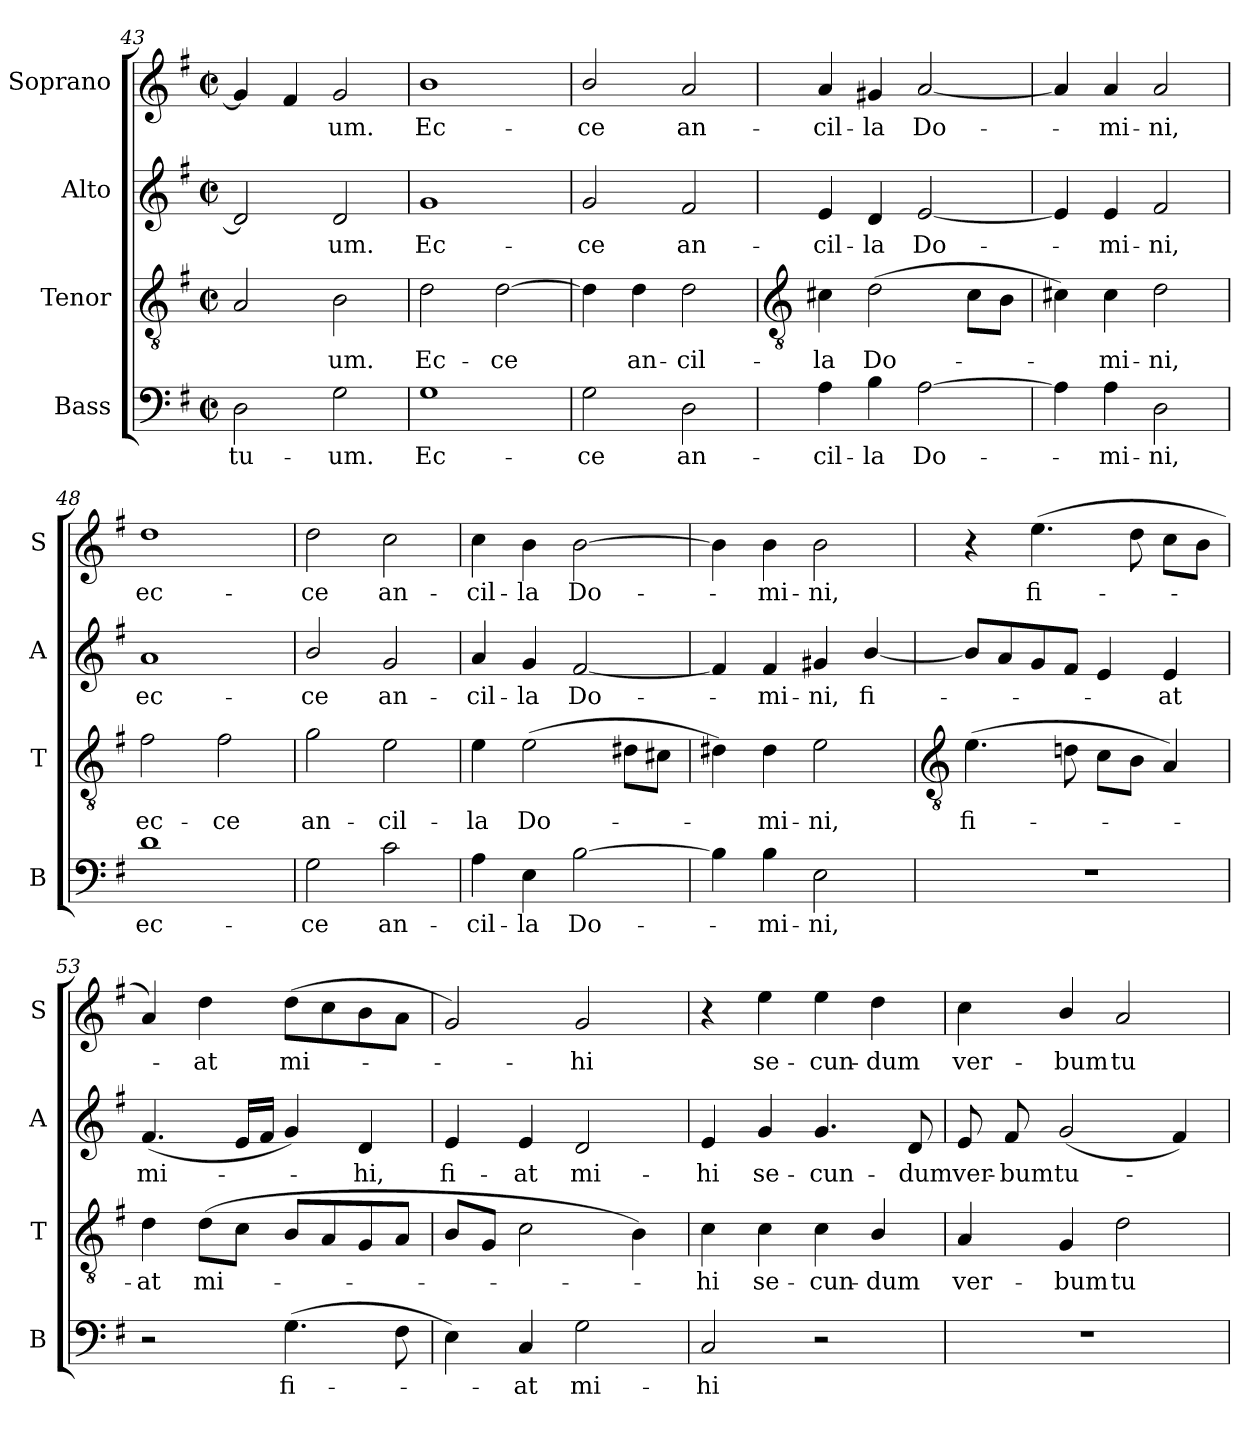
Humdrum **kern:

**kern	**text	**kern	**text	**kern	**text	**kern	**text
*part4	*part4	*part3	*part3	*part2	*part2	*part1	*part1
*staff4	*staff4	*staff3	*staff3	*staff2	*staff2	*staff1	*staff1
*I"Bass	*	*I"Tenor	*	*I"Alto	*	*I"Soprano	*
*I'B	*	*I'T	*	*I'A	*	*I'S	*
*clefF4	*	*clefGv2	*	*clefG2	*	*clefG2	*
*k[f#]	*	*k[f#]	*	*k[f#]	*	*k[f#]	*
*G:	*	*G:	*	*G:	*	*G:	*
*M2/2	*	*M2/2	*	*M2/2	*	*M2/2	*
*met(c|)	*	*met(c|)	*	*met(c|)	*	*met(c|)	*
=43	=43	=43	=43	=43	=43	=43	=43
!	!LO:LY:b	!	!	!	!	!	!
2D	tu-	2A	.	2d]	.	4g]	.
.	.	.	.	.	.	4f#	.
!	!LO:LY:b	!	!LO:LY:b	!	!LO:LY:b	!	!LO:LY:b
2G	-um.	2B	um.	2d	um.	2g	um.
=44	=44	=44	=44	=44	=44	=44	=44
!	!LO:LY:b	!	!LO:LY:b	!	!LO:LY:b	!	!LO:LY:b
1G	Ec-	2d	Ec-	1g	Ec-	1b	Ec-
!	!	!	!LO:LY:b	!	!	!	!
.	.	[2d	-ce	.	.	.	.
=45	=45	=45	=45	=45	=45	=45	=45
!	!LO:LY:b	!	!	!	!LO:LY:b	!	!LO:LY:b
2G	-ce	4d]	.	2g	-ce	2b/	-ce
!	!	!	!LO:LY:b	!	!	!	!
.	.	4d	an-	.	.	.	.
!	!LO:LY:b	!	!LO:LY:b	!	!LO:LY:b	!	!LO:LY:b
2D	an-	2d	-cil-	2f#	an-	2a	an-
!!LO:LB:g=z
=46	=46	=46	=46	=46	=46	=46	=46
*	*	*clefGv2	*	*	*	*	*
!	!LO:LY:b	!	!LO:LY:b	!	!LO:LY:b	!	!LO:LY:b
4A	-cil-	4c#X	-la	4e	-cil-	4a	-cil-
!	!LO:LY:b	!	!LO:LY:b	!	!LO:LY:b	!	!LO:LY:b
4B	-la	(>2d	Do-	4d	-la	4g#X	-la
!	!LO:LY:b	!	!	!	!LO:LY:b	!	!LO:LY:b
[2A	Do-	.	.	[2e	Do-	[2a	Do-
.	.	8c#L	.	.	.	.	.
.	.	8BJ	.	.	.	.	.
=47	=47	=47	=47	=47	=47	=47	=47
4A]	.	4c#X)	.	4e]	.	4a]	.
!	!LO:LY:b	!	!LO:LY:b	!	!LO:LY:b	!	!LO:LY:b
4A	mi-	4c#	mi-	4e	mi-	4a	mi-
!	!LO:LY:b	!	!LO:LY:b	!	!LO:LY:b	!	!LO:LY:b
2D	-ni,	2d	-ni,	2f#	-ni,	2a	-ni,
=48	=48	=48	=48	=48	=48	=48	=48
!	!LO:LY:b	!	!LO:LY:b	!	!LO:LY:b	!	!LO:LY:b
1d	ec-	2f#	ec-	1a	ec-	1dd	ec-
!	!	!	!LO:LY:b	!	!	!	!
.	.	2f#	-ce	.	.	.	.
=49	=49	=49	=49	=49	=49	=49	=49
!	!LO:LY:b	!	!LO:LY:b	!	!LO:LY:b	!	!LO:LY:b
2G	-ce	2g	an-	2b/	-ce	2dd	-ce
!	!LO:LY:b	!	!LO:LY:b	!	!LO:LY:b	!	!LO:LY:b
2c	an-	2e	-cil-	2g	an-	2cc	an-
=50	=50	=50	=50	=50	=50	=50	=50
!	!LO:LY:b	!	!LO:LY:b	!	!LO:LY:b	!	!LO:LY:b
4A	-cil-	4e	-la	4a	-cil-	4cc	-cil-
!	!LO:LY:b	!	!LO:LY:b	!	!LO:LY:b	!	!LO:LY:b
4E	-la	(>2e	Do-	4g	-la	4b	-la
!	!LO:LY:b	!	!	!	!LO:LY:b	!	!LO:LY:b
[2B	Do-	.	.	[2f#	Do-	[2b	Do-
.	.	8d#XL	.	.	.	.	.
.	.	8c#XJ	.	.	.	.	.
=51	=51	=51	=51	=51	=51	=51	=51
4B]	.	4d#X)	.	4f#]	.	4b]	.
!	!LO:LY:b	!	!LO:LY:b	!	!LO:LY:b	!	!LO:LY:b
4B	mi-	4d#	mi-	4f#	mi-	4b	mi-
!	!LO:LY:b	!	!LO:LY:b	!	!LO:LY:b	!	!LO:LY:b
2E	-ni,	2e	-ni,	4g#X	-ni,	2b	-ni,
!	!	!	!	!	!LO:LY:b	!	!
.	.	.	.	[4b/	fi-	.	.
!!LO:LB:g=z
=52	=52	=52	=52	=52	=52	=52	=52
*	*	*clefGv2	*	*	*	*	*
!	!	!	!LO:LY:b	!	!	!	!
1r	.	(>4.e	fi-	8bL]	.	4r	.
.	.	.	.	8a	.	.	.
!	!	!	!	!	!	!	!LO:LY:b
.	.	.	.	8g	.	(>4.ee	fi-
.	.	8dn	.	8f#J	.	.	.
.	.	8cL	.	4e	.	.	.
.	.	8BJ	.	.	.	8dd	.
!	!	!	!	!	!LO:LY:b	!	!
.	.	4A)	.	4e	at	8ccL	.
.	.	.	.	.	.	8bJ	.
=53	=53	=53	=53	=53	=53	=53	=53
!	!	!	!LO:LY:b	!	!LO:LY:b	!	!
2r	.	4d	at	(<4.f#	mi-	4a)	.
!	!	!	!LO:LY:b	!	!	!	!LO:LY:b
.	.	(>8dL	mi-	.	.	4dd	at
.	.	8cJ	.	16eLL	.	.	.
.	.	.	.	16f#JJ	.	.	.
!	!LO:LY:b	!	!	!	!	!	!LO:LY:b
(>4.G	fi-	8BL	.	4g)	.	(>8ddL	mi-
.	.	8A	.	.	.	8cc	.
!	!	!	!	!	!LO:LY:b	!	!
.	.	8G	.	4d	hi,	8b	.
8F#	.	8AJ	.	.	.	8aJ	.
=54	=54	=54	=54	=54	=54	=54	=54
!	!	!	!	!	!LO:LY:b	!	!
4E)	.	8BL	.	4e	fi-	2g)	.
.	.	8GJ	.	.	.	.	.
!	!LO:LY:b	!	!	!	!LO:LY:b	!	!
4C	at	2c	.	4e	-at	.	.
!	!LO:LY:b	!	!	!	!LO:LY:b	!	!LO:LY:b
2G	mi-	.	.	2d	mi-	2g	hi
.	.	4B)	.	.	.	.	.
=55	=55	=55	=55	=55	=55	=55	=55
!	!LO:LY:b	!	!LO:LY:b	!	!LO:LY:b	!	!
2C	-hi	4c	hi	4e	-hi	4r	.
!	!	!	!LO:LY:b	!	!LO:LY:b	!	!LO:LY:b
.	.	4c	se-	4g	se-	4ee	se-
!	!	!	!LO:LY:b	!	!LO:LY:b	!	!LO:LY:b
2r	.	4c	-cun-	4.g	-cun-	4ee	-cun-
!	!	!	!LO:LY:b	!	!	!	!LO:LY:b
.	.	4B/	-dum	.	.	4dd	-dum
!	!	!	!	!	!LO:LY:b	!	!
.	.	.	.	8d	-dum	.	.
=56	=56	=56	=56	=56	=56	=56	=56
!	!	!	!LO:LY:b	!	!LO:LY:b	!	!LO:LY:b
1r	.	4A	ver-	8e	ver-	4cc	ver-
!	!	!	!	!	!LO:LY:b	!	!
.	.	.	.	8f#	-bum	.	.
!	!	!	!LO:LY:b	!	!LO:LY:b	!	!LO:LY:b
.	.	4G	-bum	(<2g	tu-	4b/	-bum
!	!	!	!LO:LY:b	!	!	!	!LO:LY:b
.	.	2d	tu-	.	.	2a	tu-
.	.	.	.	4f#)	.	.	.
=	=	=	=	=	=	=	=
*-	*-	*-	*-	*-	*-	*-	*-
